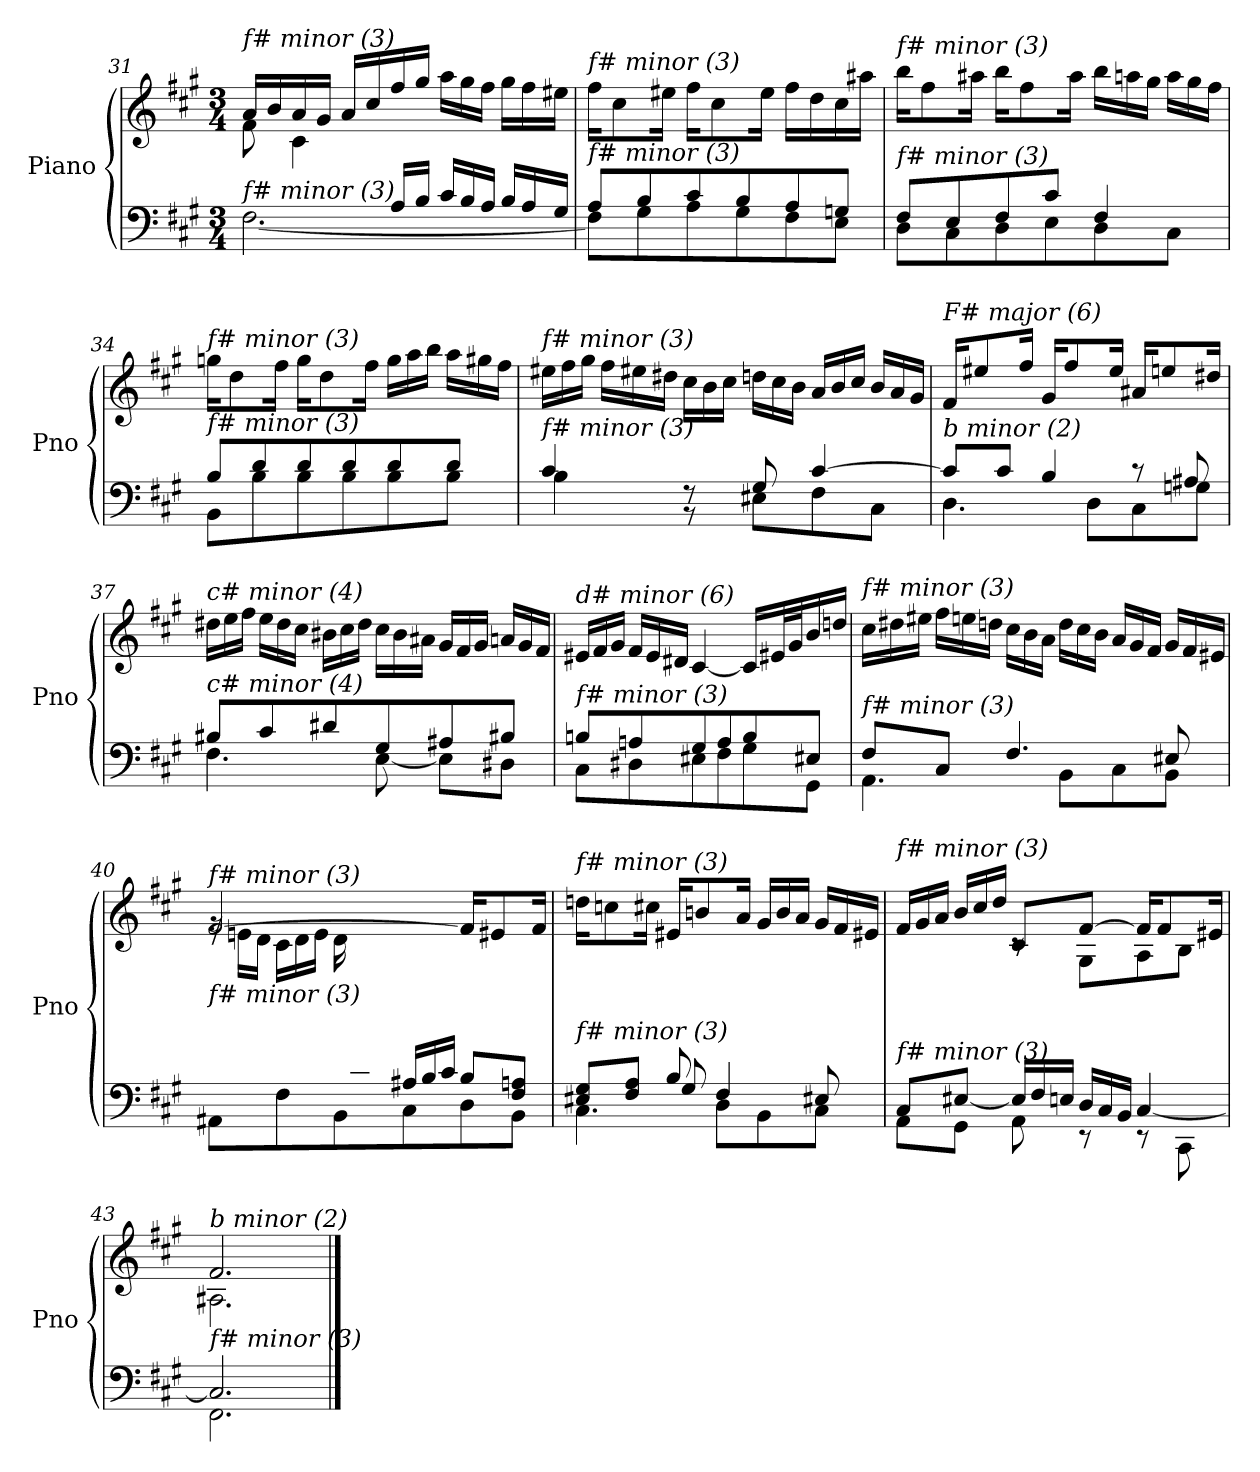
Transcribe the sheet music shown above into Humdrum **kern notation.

**kern	**kern
*part1	*part1
*staff2	*staff1
*I"Piano	*
*I'Pno	*
!!LO:LB:g=z
*clefF4	*clefG2
*k[f#c#g#]	*k[f#c#g#]
*M3/4	*M3/4
=31	=31
*^	*^
*	*^	*	*^
!	!	!	!LO:TX:i:t=f# minor (3)	!	!
!LO:TX:i:t=f# minor (3)	!	!	!	!	!
4.ryy	[2.F#\	4.ryy	16a/LL	8f#\	4.ryy
.	.	.	16b/	.	.
.	.	.	16a/	4c#\	.
.	.	.	16g#/JJ	.	.
.	.	.	16a/LL	.	.
.	.	.	16cc#/	.	.
4.ryy	.	16A/LL	16ff#/	4.ryy	4.ryy
.	.	16B/JJ	16gg#/JJ	.	.
*	*	*Xtuplet	*Xtuplet	*	*
.	.	24c#/LL	24aa\LL	.	.
.	.	24B/	24gg#\	.	.
.	.	24A/JJ	24ff#\JJ	.	.
.	.	24B/LL	24gg#\LL	.	.
.	.	24A/	24ff#\	.	.
.	.	24G#/JJ	24ee#X\JJ	.	.
*	*	*	*v	*v	*v
=32	=32	=32	=32
!	!	!	!LO:TX:i:t=f# minor (3)
!LO:TX:i:t=f# minor (3)	!	!	!
*	*v	*v	*
8A/L	8F#\L]	16ff#\KL
.	.	8cc#\
8B/	8G#\	.
.	.	16ee#X\Jk
8c#/	8A\	16ff#\KL
.	.	8cc#\
8B/	8G#\	.
.	.	16ee#\Jk
8A/	8F#\	16ff#\LL
.	.	16dd\
8Gn/J	8E\J	16cc#\
.	.	16aa#X\JJ
=33	=33	=33
!	!	!LO:TX:i:t=f# minor (3)
!LO:TX:i:t=f# minor (3)	!	!
8F#/L	8D\L	16bb\KL
.	.	8ff#\
8E/	8C#\	.
.	.	16aa#X\Jk
8F#/	8D\	16bb\KL
.	.	8ff#\
8c#/J	8E\	.
.	.	16aa#\Jk
4F#/	8D\	24bb\LL
.	.	24aan\
.	.	24gg#\JJ
.	8C#\J	24aa\LL
.	.	24gg#\
.	.	24ff#\JJ
!!LO:LB:g=z
=34	=34	=34
!	!	!LO:TX:i:t=f# minor (3)
!LO:TX:i:t=f# minor (3)	!	!
8B/L	8BB\L	16ggn\KL
.	.	8dd\
8d/	8B\	.
.	.	16ff#\Jk
8d/	8B\	16gg\KL
.	.	8dd\
8d/	8B\	.
.	.	16ff#\Jk
8d/	8B\	24gg\LL
.	.	24aa\
.	.	24bb\JJ
8d/J	8B\J	24aa\LL
.	.	24gg#X\
.	.	24ff#\JJ
=35	=35	=35
!	!	!LO:TX:i:t=f# minor (3)
!LO:TX:i:t=f# minor (3)	!	!
4c#/	4B\	24ee#X\LL
.	.	24ff#\
.	.	24gg#\JJ
.	.	24ff#\LL
.	.	24ee#X\
.	.	24dd#X\JJ
8rBB	8rF	24cc#\LL
.	.	24b\
.	.	24cc#\JJ
8G#/	8E#X\L	24ddn\LL
.	.	24cc#\
.	.	24b\JJ
[4c#/	8F#\	24a/LL
.	.	24b/
.	.	24cc#/JJ
.	8C#\J	24b/LL
.	.	24a/
.	.	24g#/JJ
=36	=36	=36
!	!	!LO:TX:i:t=F# major (6)
!LO:TX:i:t=b minor (2)	!	!
8c#/L]	4.D\	16f#/KL
.	.	8ee#X/
8c#/J	.	.
.	.	16ff#/Jk
4B/	.	16g#/KL
.	.	8ff#/
.	8D\L	.
.	.	16ee#/Jk
8r	8C#\	16a#X/KL
.	.	8een/
8A#X/	8Gn\J	.
.	.	16dd#X/Jk
!!LO:PB:g=z
=37	=37	=37
!	!	!LO:TX:i:t=c# minor (4)
!LO:TX:i:t=c# minor (4)	!	!
8B#X/L	4.F#\	24dd#X\LL
.	.	24ee\
.	.	24ff#\JJ
8c#/	.	24ee\LL
.	.	24dd#\
.	.	24cc#\JJ
8d#X/	.	24b#X\LL
.	.	24cc#\
.	.	24dd#\JJ
8G#/	[8E\	24cc#\LL
.	.	24b#\
.	.	24a#X\JJ
8A#X/	8E\L]	24g#/LL
.	.	24f#/
.	.	24g#/JJ
8B#X/J	8D#X\J	24an/LL
.	.	24g#/
.	.	24f#/JJ
=38	=38	=38
!	!	!LO:TX:i:t=d# minor (6)
!LO:TX:i:t=f# minor (3)	!	!
8Bn/L	8C#\L	24e#X/LL
.	.	24f#/
.	.	24g#/JJ
8An/	8D#X\	24f#/LL
.	.	24e#/
.	.	24d#X/JJ
8G#/	8E#X\	[4c#/
8A/	8F#\	.
8B/	8G#\	16c#/LL]
.	.	32e#X/L
.	.	32g#/J
8E#X/J	8GG#\J	16b/
.	.	16ddn/JJ
=39	=39	=39
!	!	!LO:TX:i:t=f# minor (3)
!LO:TX:i:t=f# minor (3)	!	!
8F#/L	4.AA\	24cc#\LL
.	.	24dd#X\
.	.	24ee#X\JJ
8C#/J	.	24ff#\LL
.	.	24een\
.	.	24ddn\JJ
4.F#/	.	24cc#\LL
.	.	24b\
.	.	24a\JJ
.	8BB\L	24dd\LL
.	.	24cc#\
.	.	24b\JJ
.	8C#\	24a/LL
.	.	24g#/
.	.	24f#/JJ
8E#X/	8BB\J	24g#/LL
.	.	24f#/
.	.	24e#X/JJ
!!LO:LB:g=z
=40	=40	=40
*	*	*^
!	!	!LO:TX:i:t=f# minor (3)	!
!LO:TX:i:t=f# minor (3)	!	!	!
6..ryy	8AA#X\L	[2f#/	24rg
.	.	.	24en\LL
.	.	.	24d\JJ
.	8F#\	.	24c#\LL
.	.	.	24d\
.	.	.	24e\JJ
.	8BB\	.	24d\LL
24c#/	.	.	12ryy
24B/JJ	.	.	.
24A#X/LL	8C#\	.	4.ryy
24B/	.	.	.
24c#/JJ	.	.	.
8B/L	8D\	16f#/KL]	.
.	.	8e#X/	.
8F#/ 8An/J	8BB\J	.	.
.	.	16f#/Jk	.
=41	=41	=41	=41
*	*^	*	*
!	!	!	!LO:TX:i:t=f# minor (3)	!
!LO:TX:i:t=f# minor (3)	!	!	!	!
8E#X/ 8G#/L	4.C#\	4ryy	16ddn\KL	4ryy
.	.	.	8ccni\	.
8F#/ 8A/J	.	.	.	.
.	.	.	16cc#\Jk	.
8B/	.	8G#/	16e#X/KL	8ryy
.	.	.	8bn/	.
4F#/	8D\L	4.ryy	.	4.ryy
.	.	.	16a/Jk	.
.	8BB\	.	24g#/LL	.
.	.	.	24b/	.
.	.	.	24a/JJ	.
8E#X/	8C#\J	.	24g#/LL	.
.	.	.	24f#/	.
.	.	.	24e#X/JJ	.
=42	=42	=42	=42	=42
!	!	!	!LO:TX:i:t=f# minor (3)	!
!LO:TX:i:t=f# minor (3)	!	!	!	!
4ryy	8C#/L	8AA\L	24f#/LL	4ryy
.	.	.	24g#/	.
.	.	.	24a/JJ	.
.	[8E#X/J	8GG#\J	24b/LL	.
.	.	.	24cc#/	.
.	.	.	24dd/JJ	.
2ryy	24E#/LL]	8AA\	8c#/L	8rc
.	24F#/	.	.	.
.	24En/JJ	.	.	.
.	24D/LL	8r	[8f#/J	8G#\L
.	24C#/	.	.	.
.	24BB/JJ	.	.	.
.	[4C#/	8r	16f#/KL]	8A\
.	.	.	8f#/	.
.	.	8CC#\	.	8B\J
.	.	.	16e#X/Jk	.
*	*v	*v	*	*
=43	=43	=43	=43
!	!	!LO:TX:i:t=b minor (2)	!
!LO:TX:i:t=f# minor (3)	!	!	!
2.C#/]	2.FF#\	2.f#/	2.A#X\
*v	*v	*	*
*	*v	*v
==	==
*-	*-
